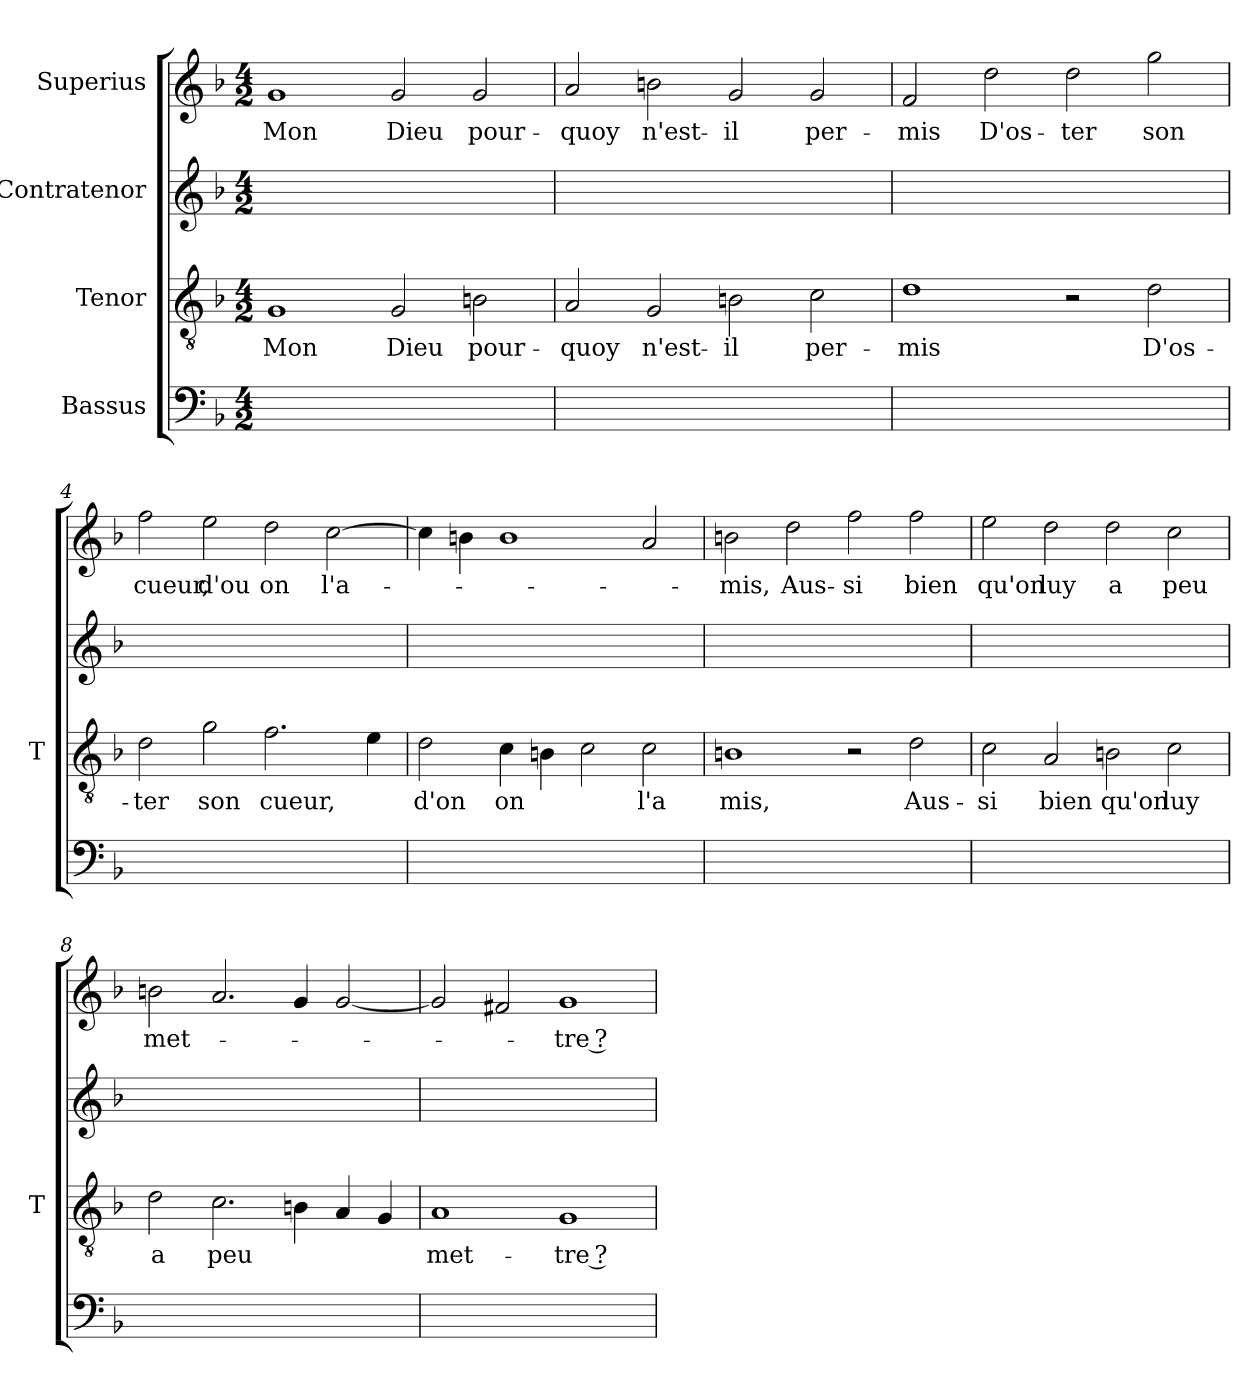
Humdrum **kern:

**kern	**kern	**text	**kern	**kern	**text
*part4	*part3	*part3	*part2	*part1	*part1
*staff4	*staff3	*staff3	*staff2	*staff1	*staff1
*I"Bassus	*I"Tenor	*	*I"Contratenor	*I"Superius	*
*	*I'T	*	*	*	*
*clefF4	*clefGv2	*	*clefG2	*clefG2	*
*k[b-]	*k[b-]	*	*k[b-]	*k[b-]	*
*M4/2	*M4/2	*	*M4/2	*M4/2	*
=1	=1	=1	=1	=1	=1
0ryy	1G	-Mon	0ryy	1g	-Mon
.	2G	-Dieu	.	2g	-Dieu
.	2Bn	pour-	.	2g	pour-
=2	=2	=2	=2	=2	=2
0ryy	2A	-quoy	0ryy	2a	-quoy
.	2G	n'est-	.	2b	n'est-
.	2Bn	-il	.	2g	-il
.	2c	per-	.	2g	per-
=3	=3	=3	=3	=3	=3
0ryy	1d	-mis	0ryy	2f	-mis
.	.	.	.	2dd	D'os-
.	2r	.	.	2dd	-ter
.	2d	D'os-	.	2gg	-son
=4	=4	=4	=4	=4	=4
0ryy	2d	-ter	0ryy	2ff	-cueur,
.	2g	-son	.	2ee	-d'ou
.	2.f	-cueur,	.	2dd	-on
.	.	.	.	[2cc	l'a-
.	4e	.	.	.	.
=5	=5	=5	=5	=5	=5
0ryy	2d	-d'on	0ryy	4cc]	.
.	.	.	.	4b	.
.	4c	-on	.	1b	.
.	4Bn	.	.	.	.
.	2c	.	.	.	.
.	2c	-l'a	.	2a	.
=6	=6	=6	=6	=6	=6
0ryy	1Bn	-mis,	0ryy	2b	-mis,
.	.	.	.	2dd	Aus-
.	2r	.	.	2ff	-si
.	2d	Aus-	.	2ff	-bien
=7	=7	=7	=7	=7	=7
0ryy	2c	-si	0ryy	2ee	-qu'on
.	2A	-bien	.	2dd	-luy
.	2Bn	-qu'on	.	2dd	-a
.	2c	-luy	.	2cc	-peu
=8	=8	=8	=8	=8	=8
0ryy	2d	-a	0ryy	2b	met-
.	2.c	-peu	.	2.a	.
.	4Bn	.	.	4g	.
.	4A	.	.	[2g	.
.	4G	.	.	.	.
=9	=9	=9	=9	=9	=9
0ryy	1A	met-	0ryy	2g]	.
.	.	.	.	2f#X	.
.	1G	-tre ?	.	1g	-tre ?
=	=	=	=	=	=
*-	*-	*-	*-	*-	*-
